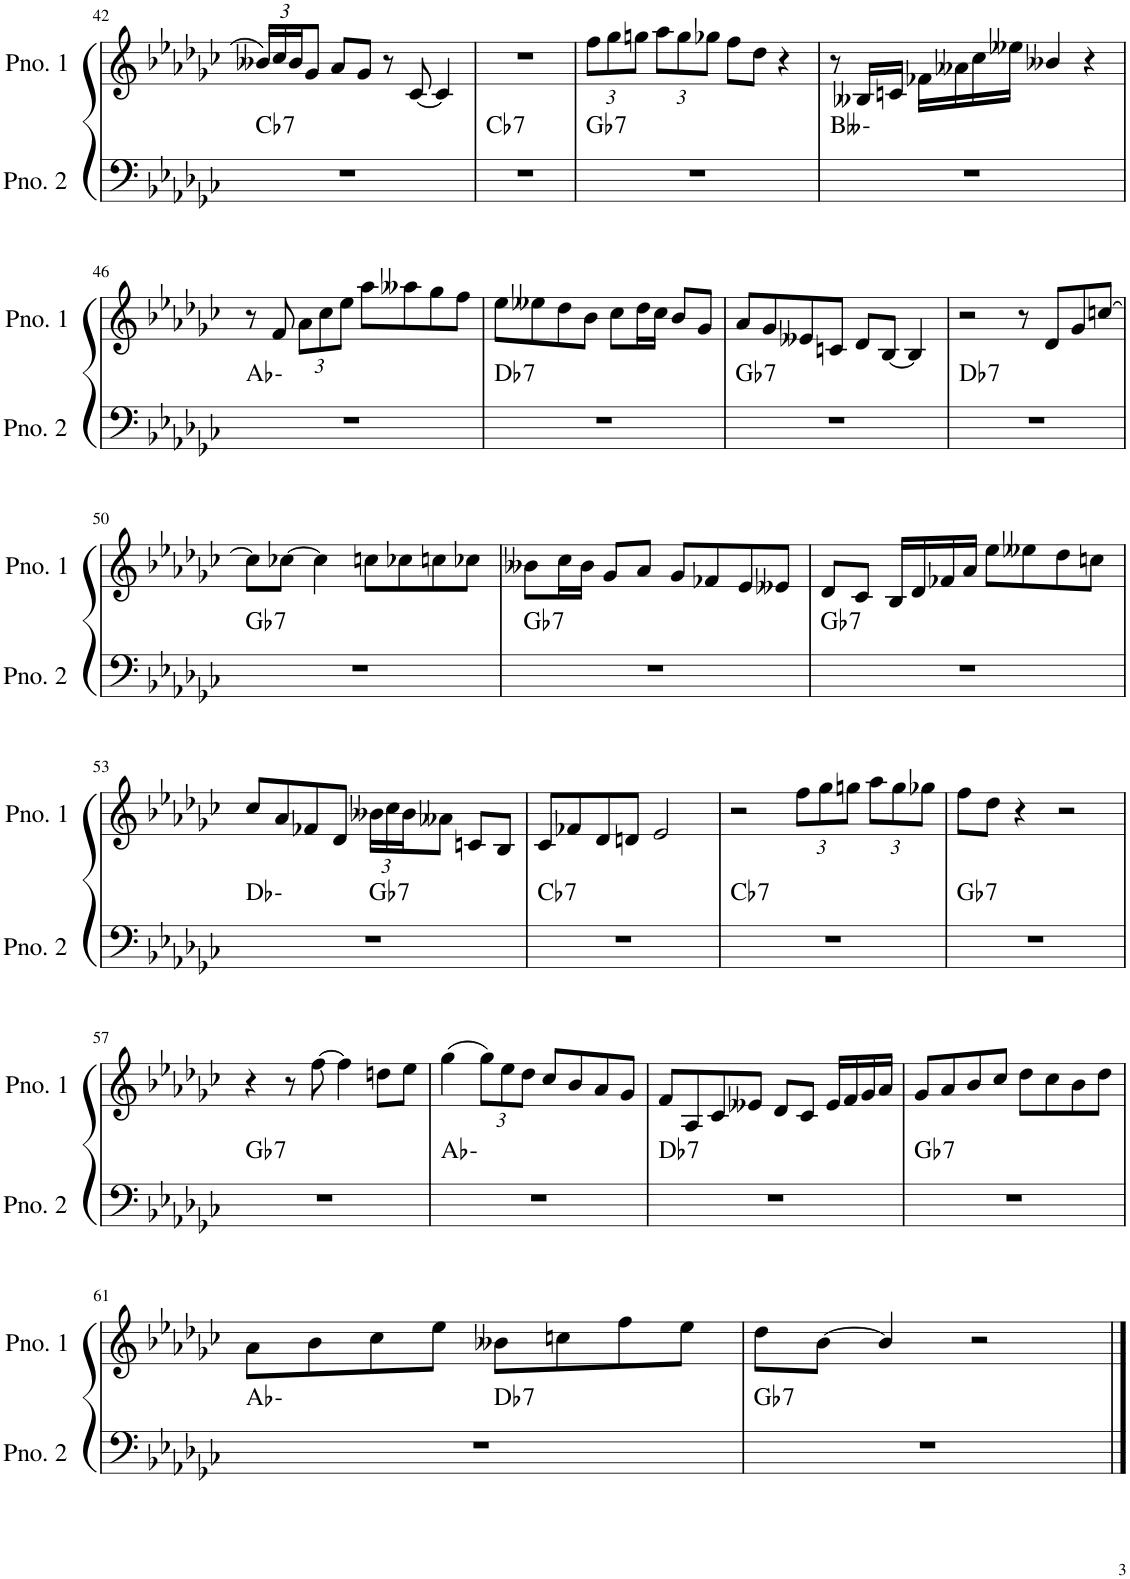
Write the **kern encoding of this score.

**kern	**harte	**kern
*part2	*part2	*part1
*staff2	*	*staff1
*I"ピアノ 2	*	*I"ピアノ 1
!!LO:PB:g=z
*clefF4	*	*clefG2
*k[b-e-a-d-g-c-]	*	*k[b-e-a-d-g-c-]
*M4/4	*	*M4/4
*	*	*Xbrackettup
=42	=42	=42
!	!LO:H:kt=7	!
1r	Cb:7	24b--X/LL
.	.	24cc-/
.	.	24b--/J
.	.	8g-/J
.	.	8a-/L
.	.	8g-/J
.	.	8r
.	.	[8c-/
.	.	4c-/]
=43	=43	=43
!	!LO:H:kt=7	!
1r	Cb:7	1r
=44	=44	=44
!	!LO:H:kt=7	!
1r	Gb:7	12ff\L
.	.	12gg-\
.	.	12ggn\J
.	.	12aa-\L
.	.	12gg\
.	.	12gg-X\J
.	.	8ff\L
.	.	8dd-\J
.	.	4r
=45	=45	=45
1r	Bbb:min	8r
.	.	16B--X/LL
.	.	16cn/JJ
.	.	16f-X\LL
.	.	16a--X\
.	.	16cc-\
.	.	16ee--X\JJ
.	.	4b--X/
.	.	4r
!!LO:LB:g=z
=46	=46	=46
1r	Ab:min	8r
.	.	8f/
.	.	12a-\L
.	.	12cc-\
.	.	12ee-\J
.	.	8aa-\L
.	.	8aa--X\
.	.	8gg-\
.	.	8ff\J
=47	=47	=47
!	!LO:H:kt=7	!
1r	Db:7	8ee-\L
.	.	8ee--X\
.	.	8dd-\
.	.	8b-\J
.	.	8cc-\L
.	.	16dd-\L
.	.	16cc-\JJ
.	.	8b-/L
.	.	8g-/J
=48	=48	=48
!	!LO:H:kt=7	!
1r	Gb:7	8a-/L
.	.	8g-/
.	.	8e--X/
.	.	8cn/J
.	.	8d-/L
.	.	[8B-/J
.	.	4B-/]
=49	=49	=49
!	!LO:H:kt=7	!
1r	Db:7	2r
.	.	8r
.	.	8d-/L
.	.	8g-/
.	.	[8ccn/J
!!LO:LB:g=z
=50	=50	=50
!	!LO:H:kt=7	!
1r	Gb:7	8cc\L]
.	.	[8cc-X\J
.	.	4cc-\]
.	.	8ccn\L
.	.	8cc-X\
.	.	8ccn\
.	.	8cc-X\J
=51	=51	=51
!	!LO:H:kt=7	!
1r	Gb:7	8b--X\L
.	.	16cc-\L
.	.	16b--\JJ
.	.	8g-/L
.	.	8a-/J
.	.	8g-/L
.	.	8f-X/
.	.	8e-/
.	.	8e--X/J
=52	=52	=52
!	!LO:H:kt=7	!
1r	Gb:7	8d-/L
.	.	8c-/J
.	.	16B-/LL
.	.	16d-/
.	.	16f-X/
.	.	16a-/JJ
.	.	8ee-\L
.	.	8ee--X\
.	.	8dd-\
.	.	8ccn\J
!!LO:LB:g=z
=53	=53	=53
*^	*	*
1r	2ryy	Db:min	8cc-/L
.	.	.	8a-/
.	.	.	8f-X/
.	.	.	8d-/J
!	!	!LO:H:kt=7	!
.	2ryy	Gb:7	24b--X\LL
.	.	.	24cc-\
.	.	.	24b--\J
.	.	.	8a--X\J
.	.	.	8cn/L
.	.	.	8B-/J
=54	=54	=54	=54
!	!	!LO:H:kt=7	!
*v	*v	*	*
1r	Cb:7	8c-/L
.	.	8f-X/
.	.	8d-/
.	.	8dn/J
.	.	2e-/
=55	=55	=55
!	!LO:H:kt=7	!
1r	Cb:7	2r
.	.	12ff\L
.	.	12gg-\
.	.	12ggn\J
.	.	12aa-\L
.	.	12gg\
.	.	12gg-X\J
=56	=56	=56
!	!LO:H:kt=7	!
1r	Gb:7	8ff\L
.	.	8dd-\J
.	.	4r
.	.	2r
!!LO:LB:g=z
=57	=57	=57
!	!LO:H:kt=7	!
1r	Gb:7	4r
.	.	8r
.	.	[8ff\
.	.	4ff\]
.	.	8ddn\L
.	.	8ee-\J
=58	=58	=58
1r	Ab:min	(4gg-\
.	.	12gg-\L)
.	.	12ee-\
.	.	12dd-\J
.	.	8cc-/L
.	.	8b-/
.	.	8a-/
.	.	8g-/J
=59	=59	=59
!	!LO:H:kt=7	!
1r	Db:7	8f/L
.	.	8A-/
.	.	8c-/
.	.	8e--X/J
.	.	8d-/L
.	.	8c-/J
.	.	16e--/LL
.	.	16f/
.	.	16g-/
.	.	16a-/JJ
=60	=60	=60
!	!LO:H:kt=7	!
1r	Gb:7	8g-/L
.	.	8a-/
.	.	8b-/
.	.	8cc-/J
.	.	8dd-\L
.	.	8cc-\
.	.	8b-\
.	.	8dd-\J
!!LO:LB:g=z
=61	=61	=61
*^	*	*
1r	2ryy	Ab:min	8a-\L
.	.	.	8b-\
.	.	.	8cc-\
.	.	.	8ee-\J
!	!	!LO:H:kt=7	!
.	2ryy	Db:7	8b--X\L
.	.	.	8ccn\
.	.	.	8ff\
.	.	.	8ee-\J
=62	=62	=62	=62
!	!	!LO:H:kt=7	!
*v	*v	*	*
1r	Gb:7	8dd-\L
.	.	[8b-\J
.	.	4b-/]
.	.	2r
==	==	==
*-	*-	*-
